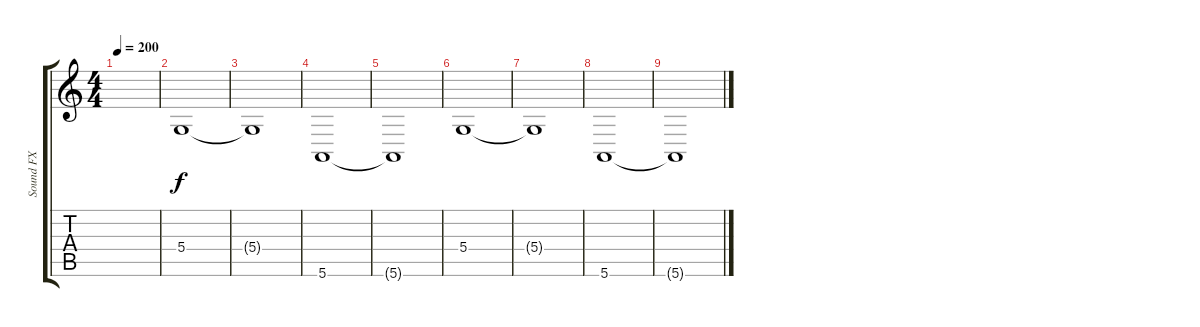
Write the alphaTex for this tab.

\track ("Sound FX" "Sound FX") {instrument helicopter}
\staff {score tabs}
\tuning (E4 B3 G3 D3 A2 E2) {hide}
\ts (4 4)
\tempo 200
\clef g2
\ks c
|
5.4.1 |
5.4{t}.1 |
5.6.1 |
5.6{t}.1 |
5.4.1 |
5.4{t}.1 |
5.6.1 |
5.6{t}.1
